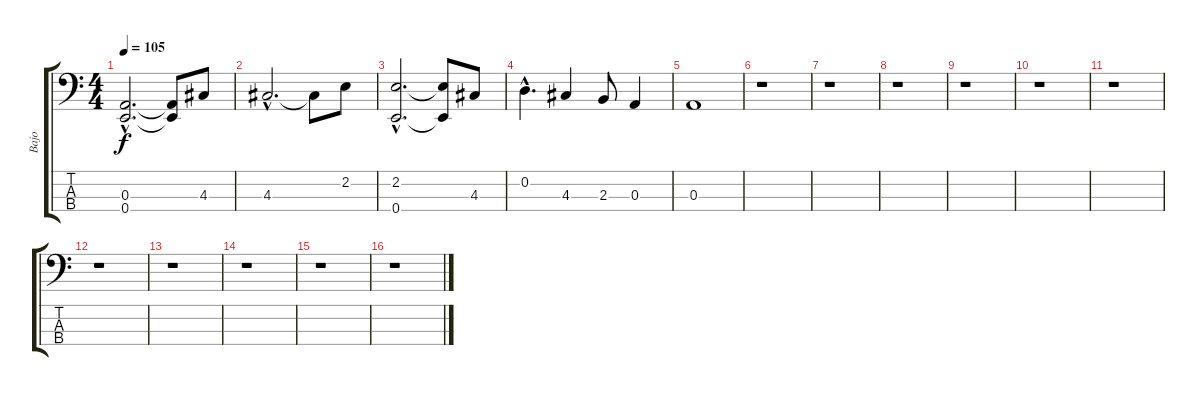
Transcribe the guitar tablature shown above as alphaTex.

\track ("Bajo" "Bajo") {instrument electricbasspick}
\staff {score tabs}
\tuning (G2 D2 A1 E1) {hide}
\ts (4 4)
\tempo 105
\clef f4
\ks c
(0.3{hac} 0.4{hac}).2{d dy f} (0.3{t} 0.4{t}).8 4.3.8 |
4.3{hac}.2{d} 4.3{t}.8 2.2.8 |
(2.2{hac} 0.4{hac}).2{d} (2.2{t} 0.4{t}).8 4.3.8 |
0.2{hac}.4{d} 4.3.4 2.3.8 0.3.4 |
0.3.1 |
r.1 |
r.1 |
r.1 |
r.1 |
r.1 |
r.1 |
r.1 |
r.1 |
r.1 |
r.1 |
r.1
